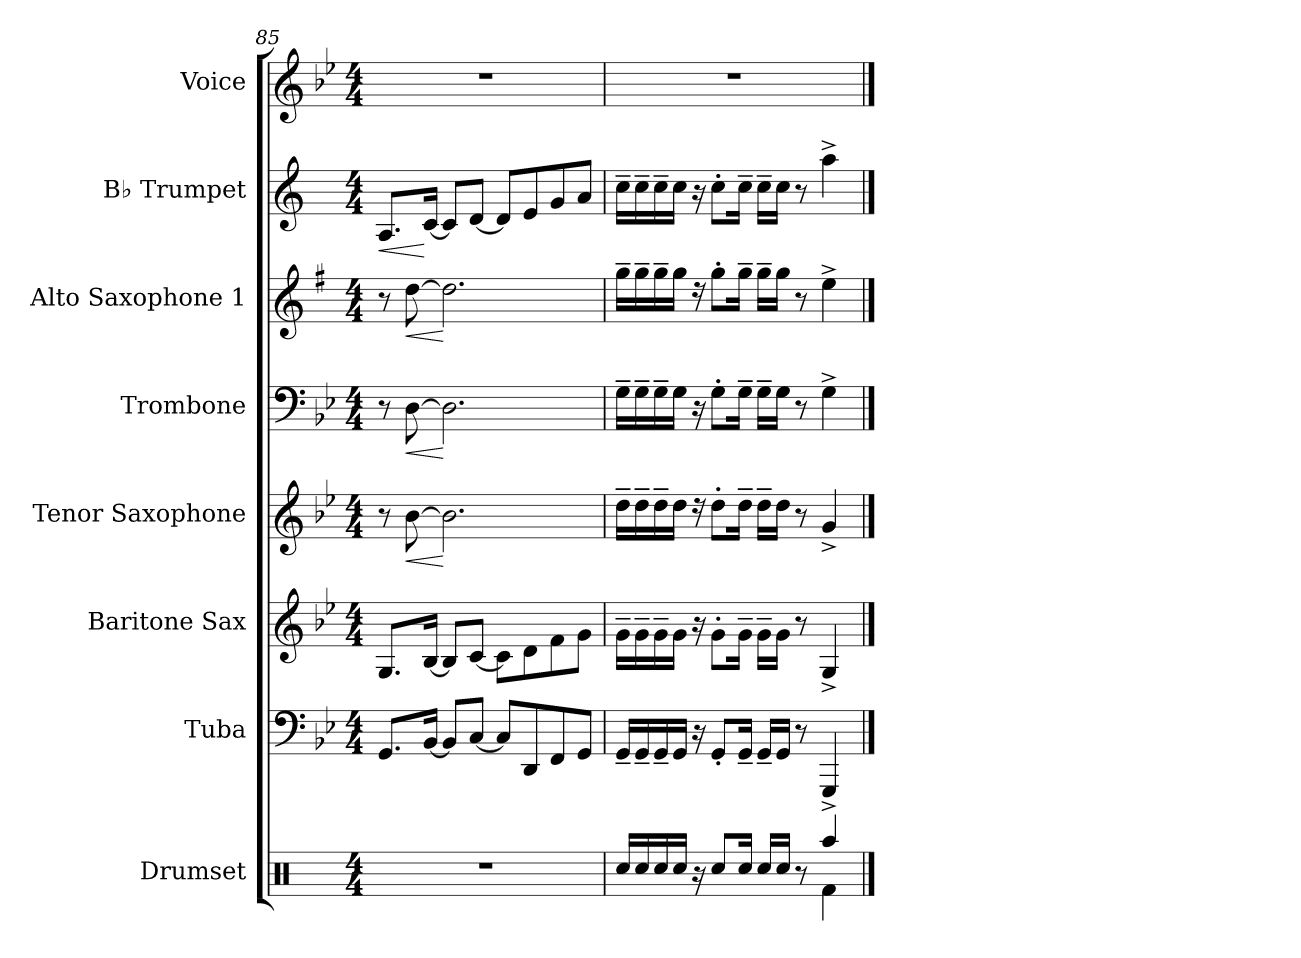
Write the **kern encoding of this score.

**kern	**kern	**kern	**kern	**dynam	**kern	**dynam	**kern	**dynam	**kern	**dynam	**kern
*part8	*part7	*part6	*part5	*part5	*part4	*part4	*part3	*part3	*part2	*part2	*part1
*staff8	*staff7	*staff6	*staff5	*staff5	*staff4	*staff4	*staff3	*staff3	*staff2	*staff2	*staff1
*I"Drumset	*I"Tuba	*I"Baritone Sax	*I"Tenor Saxophone	*	*I"Trombone	*	*I"Alto Saxophone 1	*	*I"B♭ Trumpet	*	*I"Voice
*I'Dms.	*I'Tba.	*I'Bar. Sax.	*I'T. Sax.	*	*I'Tbn.	*	*I'A. Sax. 1	*	*I'B♭ Tpt.	*	*I'Vo.
*clefX	*clefF4	*clefG2	*clefG2	*	*clefF4	*	*clefG2	*	*clefG2	*	*clefG2
*	*	*ITrd12c21	*ITrd8c14	*	*	*	*ITrd5c9	*	*ITrd1c2	*	*
*k[]	*k[b-e-]	*k[b-e-]	*k[b-e-]	*	*k[b-e-]	*	*k[b-e-]	*	*k[b-e-]	*	*k[b-e-]
*M4/4	*M4/4	*M4/4	*M4/4	*	*M4/4	*	*M4/4	*	*M4/4	*	*M4/4
=85	=85	=85	=85	=85	=85	=85	=85	=85	=85	=85	=85
!	!	!	!	!	!	!	!	!	!	!LO:HP:b	!
1r	8.GG/L	8.GG/L	8r	.	8r	.	8r	.	8.G/L	<	1r
!	!	!	!	!LO:HP:b	!	!LO:HP:b	!	!LO:HP:b	!	!	!
!	!	!	!	!	!	!	!	!LO:HP:n=1:b	!	!	!
.	.	.	[8B-\	<	[8D\	<	[8f\	< <	.	.	.
.	[16BB-/Jk	[16BB-/Jk	.	.	.	.	.	.	[16B-/Jk	[	.
.	8BB-/L]	8BB-/L]	2.B-\]	[	2.D\]	[	2.f\]	[	8B-/L]	.	.
.	[8C/J	[8C/J	.	.	.	.	.	.	[8c/J	.	.
.	8C/L]	8C\L]	.	.	.	.	.	.	8c/L]	.	.
.	8DD/	8D\	.	.	.	.	.	.	8d/	.	.
.	8FF/	8F\	.	.	.	.	.	.	8f/	.	.
.	8GG/J	8G\J	.	.	.	.	.	.	8g/J	.	.
.	.	.	.	.	.	.	.	[	.	.	.
!!LO:PB:g=z
=86	=86	=86	=86	=86	=86	=86	=86	=86	=86	=86	=86
*^	*	*	*	*	*	*	*	*	*	*	*
16Rcc/LL	2.ryy	16GG~/LL	16G~\LL	16d~\LL	.	16G~\LL	.	16b-~\LL	.	16b-~\LL	.	1r
16Rcc/	.	16GG~/	16G~\	16d~\	.	16G~\	.	16b-~\	.	16b-~\	.	.
16Rcc/	.	16GG~/	16G~\	16d~\	.	16G~\	.	16b-~\	.	16b-~\	.	.
16Rcc/JJ	.	16GG/JJ	16G\JJ	16d\JJ	.	16G\JJ	.	16b-\JJ	.	16b-\JJ	.	.
16r	.	16r	16r	16rdd	.	16r	.	16rdd	.	16r	.	.
8Rcc/L	.	8GG'/L	8G'\L	8d'\L	.	8G'\L	.	8b-'\L	.	8b-'\L	.	.
16Rcc/Jk	.	16GG~/Jk	16G~\Jk	16d~\Jk	.	16G~\Jk	.	16b-~\Jk	.	16b-~\Jk	.	.
16Rcc/LL	.	16GG~/LL	16G~\LL	16d~\LL	.	16G~\LL	.	16b-~\LL	.	16b-~\LL	.	.
16Rcc/JJ	.	16GG/JJ	16G\JJ	16d\JJ	.	16G\JJ	.	16b-\JJ	.	16b-\JJ	.	.
8r	.	8r	8r	8r	.	8r	.	8r	.	8r	.	.
4Raa/	4Rf\	4GGG^/	4GG^/	4G^/	.	4G^\	.	4g^\	.	4gg^\	.	.
*v	*v	*	*	*	*	*	*	*	*	*	*	*
==	==	==	==	==	==	==	==	==	==	==	==
*-	*-	*-	*-	*-	*-	*-	*-	*-	*-	*-	*-
